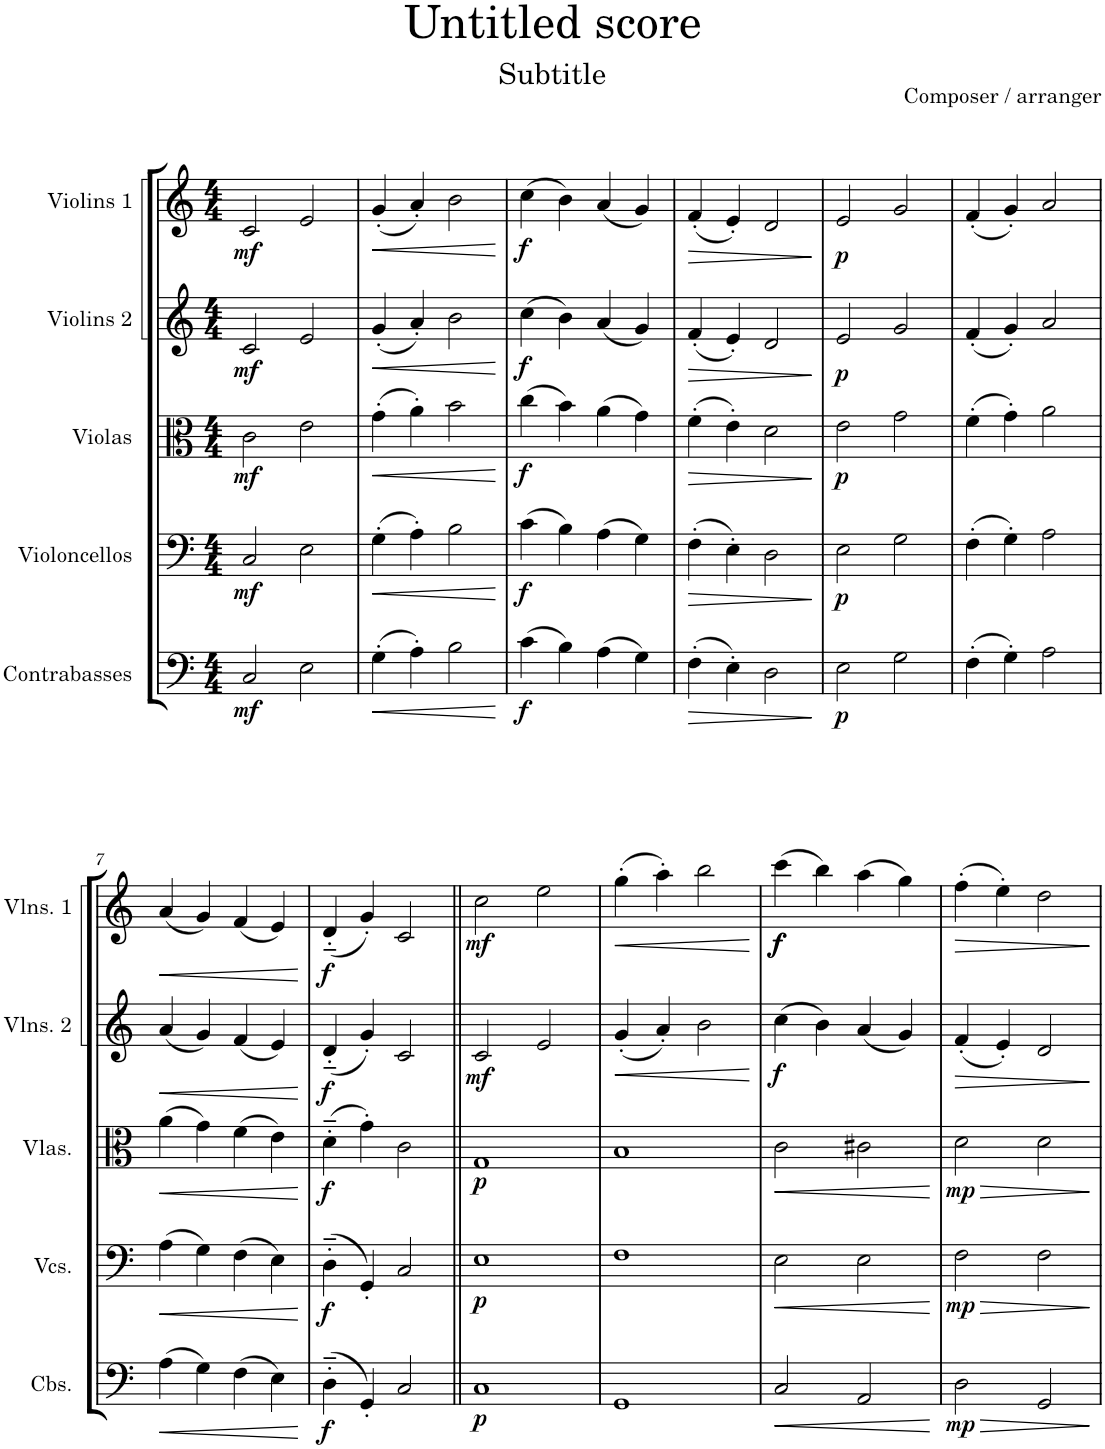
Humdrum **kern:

**kern	**dynam	**kern	**dynam	**kern	**dynam	**kern	**dynam	**kern	**dynam
*part5	*part5	*part4	*part4	*part3	*part3	*part2	*part2	*part1	*part1
*staff5	*staff5	*staff4	*staff4	*staff3	*staff3	*staff2	*staff2	*staff1	*staff1
*I"Contrabasses	*	*I"Violoncellos	*	*I"Violas	*	*I"Violins 2	*	*I"Violins 1	*
*I'Cbs.	*	*I'Vcs.	*	*I'Vlas.	*	*I'Vlns. 2	*	*I'Vlns. 1	*
*clefF4	*	*clefF4	*	*clefC3	*	*clefG2	*	*clefG2	*
*Trd7c12	*	*	*	*	*	*	*	*	*
*k[]	*	*k[]	*	*k[]	*	*k[]	*	*k[]	*
*M4/4	*	*M4/4	*	*M4/4	*	*M4/4	*	*M4/4	*
=1	=1	=1	=1	=1	=1	=1	=1	=1	=1
!	!LO:DY:b	!	!LO:DY:b	!	!LO:DY:b	!	!LO:DY:b	!	!LO:DY:b
2C/	mf	2C/	mf	2c\	mf	2c/	mf	2c/	mf
2E\	.	2E\	.	2e\	.	2e/	.	2e/	.
=2	=2	=2	=2	=2	=2	=2	=2	=2	=2
!	!LO:HP:b	!	!LO:HP:b	!	!LO:HP:b	!	!LO:HP:b	!	!LO:HP:b
(4G'\	<	(4G'\	<	(4g'\	<	(4g'/	<	(4g'/	<
4A'\)	.	4A'\)	.	4a'\)	.	4a'/)	.	4a'/)	.
2B\	.	2B\	.	2b\	.	2b\	.	2b\	.
.	[	.	[	.	[	.	[	.	[
=3	=3	=3	=3	=3	=3	=3	=3	=3	=3
!	!LO:DY:b	!	!LO:DY:b	!	!LO:DY:b	!	!LO:DY:b	!	!LO:DY:b
(4c\	f	(4c\	f	(4cc\	f	(4cc\	f	(4cc\	f
4B\)	.	4B\)	.	4b\)	.	4b\)	.	4b\)	.
(4A\	.	(4A\	.	(4a\	.	(4a/	.	(4a/	.
4G\)	.	4G\)	.	4g\)	.	4g/)	.	4g/)	.
=4	=4	=4	=4	=4	=4	=4	=4	=4	=4
!	!LO:HP:b	!	!LO:HP:b	!	!LO:HP:b	!	!LO:HP:b	!	!LO:HP:b
(4F'\	>	(4F'\	>	(4f'\	>	(4f'/	>	(4f'/	>
4E'\)	.	4E'\)	.	4e'\)	.	4e'/)	.	4e'/)	.
2D\	.	2D\	.	2d\	.	2d/	.	2d/	.
.	]	.	]	.	]	.	]	.	]
=5	=5	=5	=5	=5	=5	=5	=5	=5	=5
!	!LO:DY:b	!	!LO:DY:b	!	!LO:DY:b	!	!LO:DY:b	!	!LO:DY:b
2E\	p	2E\	p	2e\	p	2e/	p	2e/	p
2G\	.	2G\	.	2g\	.	2g/	.	2g/	.
=6	=6	=6	=6	=6	=6	=6	=6	=6	=6
(4F'\	.	(4F'\	.	(4f'\	.	(4f'/	.	(4f'/	.
4G'\)	.	4G'\)	.	4g'\)	.	4g'/)	.	4g'/)	.
2A\	.	2A\	.	2a\	.	2a/	.	2a/	.
!!LO:LB:g=z
=7	=7	=7	=7	=7	=7	=7	=7	=7	=7
!	!LO:HP:b	!	!LO:HP:b	!	!LO:HP:b	!	!LO:HP:b	!	!LO:HP:b
(4A\	<	(4A\	<	(4a\	<	(4a/	<	(4a/	<
4G\)	.	4G\)	.	4g\)	.	4g/)	.	4g/)	.
(4F\	.	(4F\	.	(4f\	.	(4f/	.	(4f/	.
4E\)	.	4E\)	.	4e\)	.	4e/)	.	4e/)	.
.	[	.	[	.	[	.	[	.	[
=8	=8	=8	=8	=8	=8	=8	=8	=8	=8
!	!LO:DY:b	!	!LO:DY:b	!	!LO:DY:b	!	!LO:DY:b	!	!LO:DY:b
(4D'~\	f	(4D'~\	f	(4d'~\	f	(4d'~/	f	(4d'~/	f
4GG'/)	.	4GG'/)	.	4g'\)	.	4g'/)	.	4g'/)	.
2C/	.	2C/	.	2c\	.	2c/	.	2c/	.
=9||	=9||	=9||	=9||	=9||	=9||	=9||	=9||	=9||	=9||
!	!LO:DY:b	!	!LO:DY:b	!	!LO:DY:b	!	!LO:DY:b	!	!LO:DY:b
1C	p	1E	p	1G	p	2c/	mf	2cc\	mf
.	.	.	.	.	.	2e/	.	2ee\	.
=10	=10	=10	=10	=10	=10	=10	=10	=10	=10
!	!	!	!	!	!	!	!LO:HP:b	!	!LO:HP:b
1GG	.	1F	.	1B	.	(4g'/	<	(4gg'\	<
.	.	.	.	.	.	4a'/)	.	4aa'\)	.
.	.	.	.	.	.	2b\	.	2bb\	.
.	.	.	.	.	.	.	[	.	[
=11	=11	=11	=11	=11	=11	=11	=11	=11	=11
!	!LO:HP:b	!	!LO:HP:b	!	!LO:HP:b	!	!LO:DY:b	!	!LO:DY:b
!	!	!	!	!	!	!	!	!	!LO:DY:n=1:b
2C/	<	2E\	<	2c\	<	(4cc\	f	(4ccc\	f f
.	.	.	.	.	.	4b\)	.	4bb\)	.
2AA/	.	2E\	.	2c#X\	.	(4a/	.	(4aa\	.
.	.	.	.	.	.	4g/)	.	4gg\)	.
.	[	.	[	.	[	.	.	.	.
=12	=12	=12	=12	=12	=12	=12	=12	=12	=12
!	!LO:HP:b	!	!LO:HP:b	!	!LO:HP:b	!	!LO:HP:b	!	!LO:HP:b
!	!LO:DY:n=1:b	!	!LO:DY:n=1:b	!	!LO:DY:n=1:b	!	!	!	!
2D\	> mp	2F\	> mp	2d\	> mp	(4f'/	>	(4ff'\	>
.	.	.	.	.	.	4e'/)	.	4ee'\)	.
2GG/	.	2F\	.	2d\	.	2d/	.	2dd\	.
.	]	.	]	.	]	.	]	.	]
=	=	=	=	=	=	=	=	=	=
*-	*-	*-	*-	*-	*-	*-	*-	*-	*-
